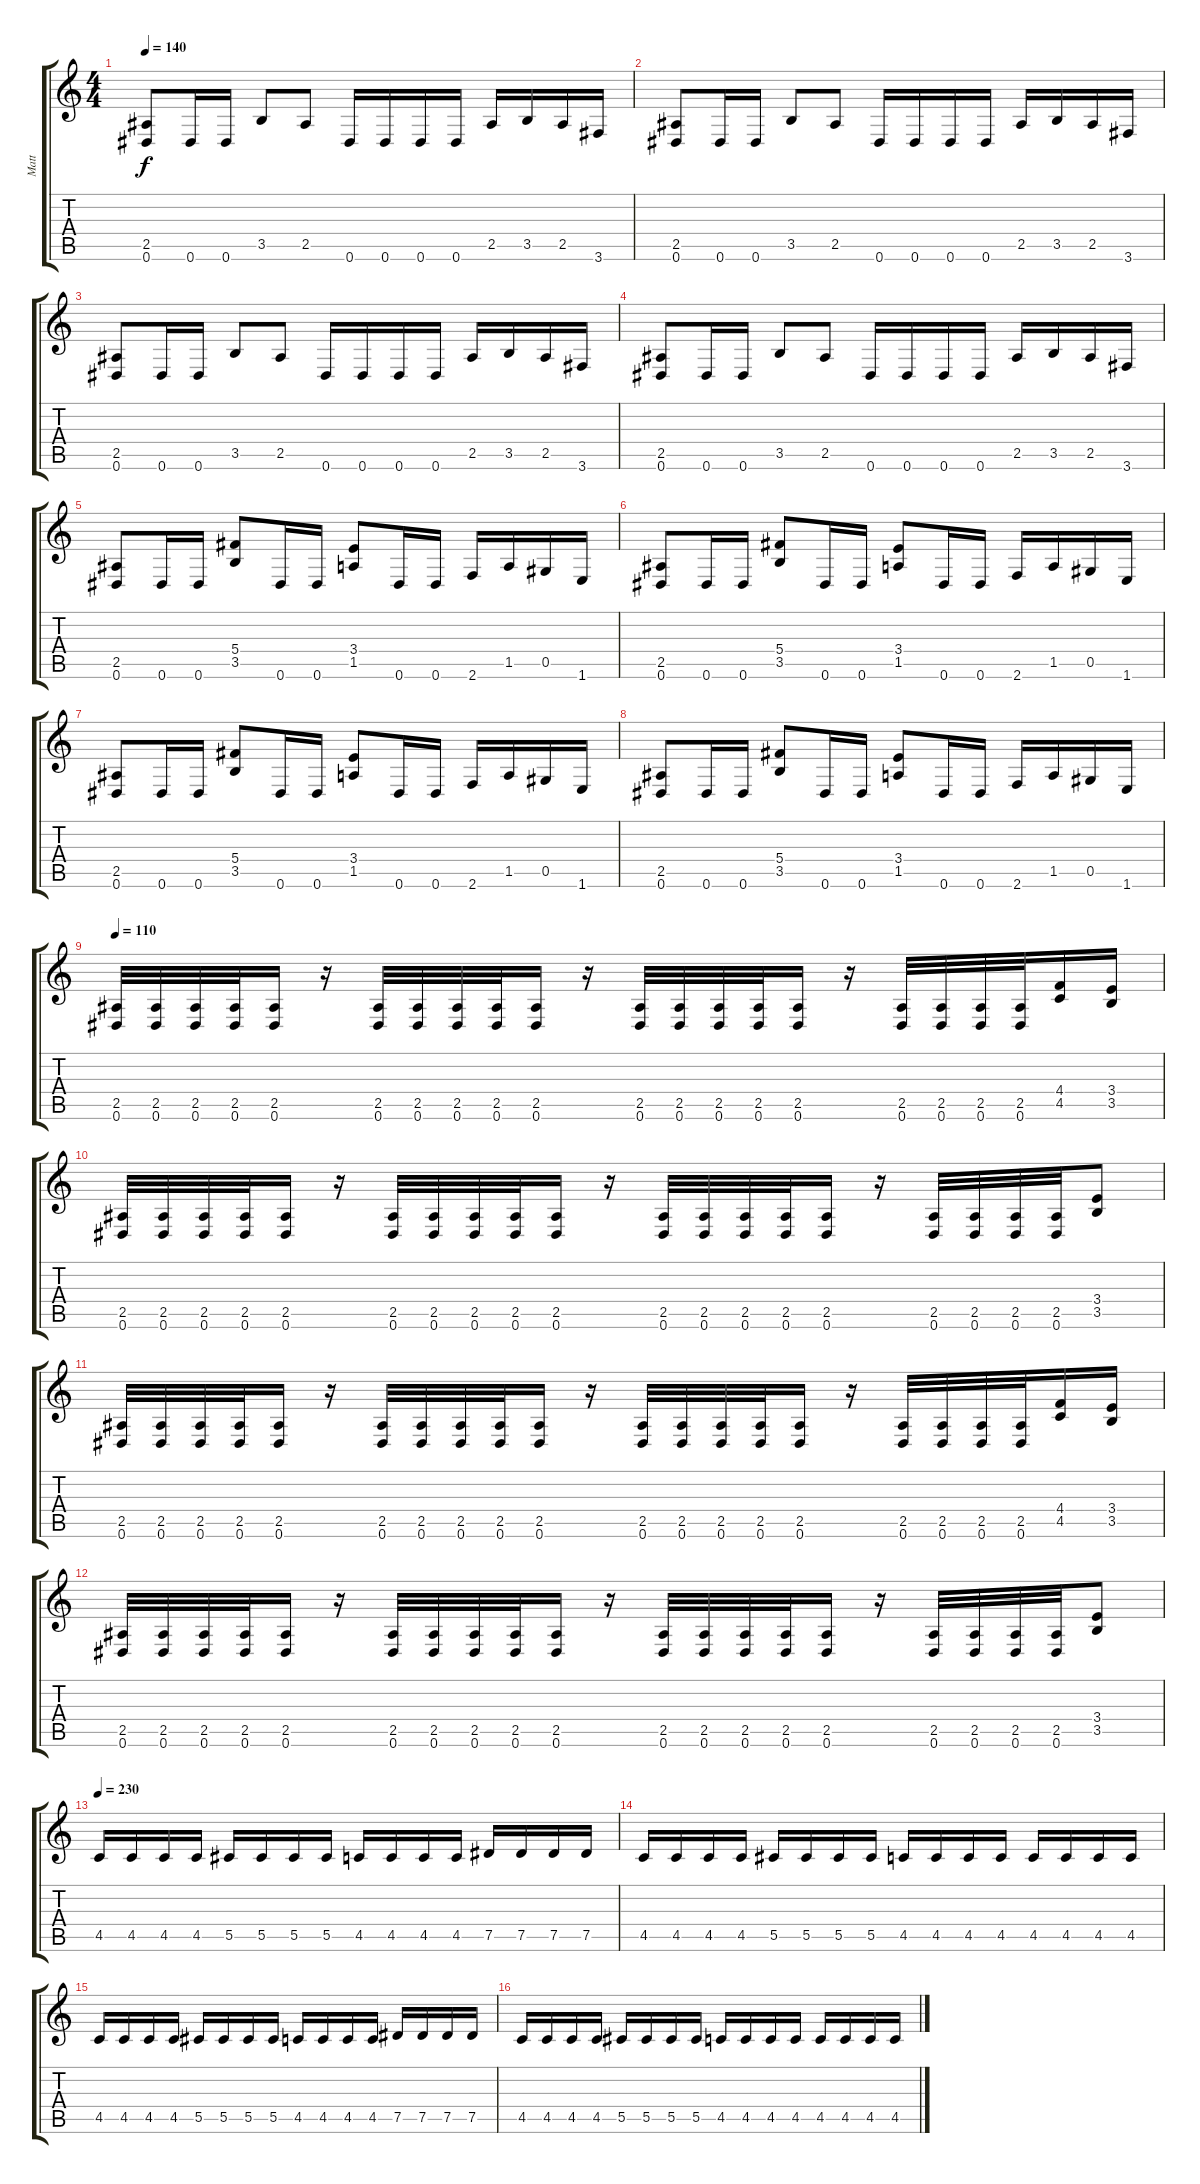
\track ("Matt" "Matt") {instrument overdrivenguitar}
\staff {score tabs}
\tuning (Eb4 Bb3 Gb3 Db3 Ab2 Eb2) {hide}
\ts (4 4)
\tempo 140
\clef g2
\ks c
(2.5 0.6).8{dy f instrument overdrivenguitar} 0.6.16 0.6.16 3.5.8 2.5.8 0.6.16 0.6.16 0.6.16 0.6.16 2.5.16 3.5.16 2.5.16 3.6.16 |
(2.5 0.6).8 0.6.16 0.6.16 3.5.8 2.5.8 0.6.16 0.6.16 0.6.16 0.6.16 2.5.16 3.5.16 2.5.16 3.6.16 |
(2.5 0.6).8 0.6.16 0.6.16 3.5.8 2.5.8 0.6.16 0.6.16 0.6.16 0.6.16 2.5.16 3.5.16 2.5.16 3.6.16 |
(2.5 0.6).8 0.6.16 0.6.16 3.5.8 2.5.8 0.6.16 0.6.16 0.6.16 0.6.16 2.5.16 3.5.16 2.5.16 3.6.16 |
(2.5 0.6).8 0.6.16 0.6.16 (5.4 3.5).8 0.6.16 0.6.16 (3.4 1.5).8 0.6.16 0.6.16 2.6.16 1.5.16 0.5.16 1.6.16 |
(2.5 0.6).8 0.6.16 0.6.16 (5.4 3.5).8 0.6.16 0.6.16 (3.4 1.5).8 0.6.16 0.6.16 2.6.16 1.5.16 0.5.16 1.6.16 |
(2.5 0.6).8 0.6.16 0.6.16 (5.4 3.5).8 0.6.16 0.6.16 (3.4 1.5).8 0.6.16 0.6.16 2.6.16 1.5.16 0.5.16 1.6.16 |
(2.5 0.6).8 0.6.16 0.6.16 (5.4 3.5).8 0.6.16 0.6.16 (3.4 1.5).8 0.6.16 0.6.16 2.6.16 1.5.16 0.5.16 1.6.16 |
\tempo 110
(2.5 0.6).32 (2.5 0.6).32 (2.5 0.6).32 (2.5 0.6).32 (2.5 0.6).16 r.16 (2.5 0.6).32 (2.5 0.6).32 (2.5 0.6).32 (2.5 0.6).32 (2.5 0.6).16 r.16 (2.5 0.6).32 (2.5 0.6).32 (2.5 0.6).32 (2.5 0.6).32 (2.5 0.6).16 r.16 (2.5 0.6).32 (2.5 0.6).32 (2.5 0.6).32 (2.5 0.6).32 (4.4 4.5).16 (3.4 3.5).16 |
(2.5 0.6).32 (2.5 0.6).32 (2.5 0.6).32 (2.5 0.6).32 (2.5 0.6).16 r.16 (2.5 0.6).32 (2.5 0.6).32 (2.5 0.6).32 (2.5 0.6).32 (2.5 0.6).16 r.16 (2.5 0.6).32 (2.5 0.6).32 (2.5 0.6).32 (2.5 0.6).32 (2.5 0.6).16 r.16 (2.5 0.6).32 (2.5 0.6).32 (2.5 0.6).32 (2.5 0.6).32 (3.4 3.5).8 |
(2.5 0.6).32 (2.5 0.6).32 (2.5 0.6).32 (2.5 0.6).32 (2.5 0.6).16 r.16 (2.5 0.6).32 (2.5 0.6).32 (2.5 0.6).32 (2.5 0.6).32 (2.5 0.6).16 r.16 (2.5 0.6).32 (2.5 0.6).32 (2.5 0.6).32 (2.5 0.6).32 (2.5 0.6).16 r.16 (2.5 0.6).32 (2.5 0.6).32 (2.5 0.6).32 (2.5 0.6).32 (4.4 4.5).16 (3.4 3.5).16 |
(2.5 0.6).32 (2.5 0.6).32 (2.5 0.6).32 (2.5 0.6).32 (2.5 0.6).16 r.16 (2.5 0.6).32 (2.5 0.6).32 (2.5 0.6).32 (2.5 0.6).32 (2.5 0.6).16 r.16 (2.5 0.6).32 (2.5 0.6).32 (2.5 0.6).32 (2.5 0.6).32 (2.5 0.6).16 r.16 (2.5 0.6).32 (2.5 0.6).32 (2.5 0.6).32 (2.5 0.6).32 (3.4 3.5).8 |
\tempo 230
4.5.16 4.5.16 4.5.16 4.5.16 5.5.16 5.5.16 5.5.16 5.5.16 4.5.16 4.5.16 4.5.16 4.5.16 7.5.16 7.5.16 7.5.16 7.5.16 |
4.5.16 4.5.16 4.5.16 4.5.16 5.5.16 5.5.16 5.5.16 5.5.16 4.5.16 4.5.16 4.5.16 4.5.16 4.5.16 4.5.16 4.5.16 4.5.16 |
4.5.16 4.5.16 4.5.16 4.5.16 5.5.16 5.5.16 5.5.16 5.5.16 4.5.16 4.5.16 4.5.16 4.5.16 7.5.16 7.5.16 7.5.16 7.5.16 |
4.5.16 4.5.16 4.5.16 4.5.16 5.5.16 5.5.16 5.5.16 5.5.16 4.5.16 4.5.16 4.5.16 4.5.16 4.5.16 4.5.16 4.5.16 4.5.16
